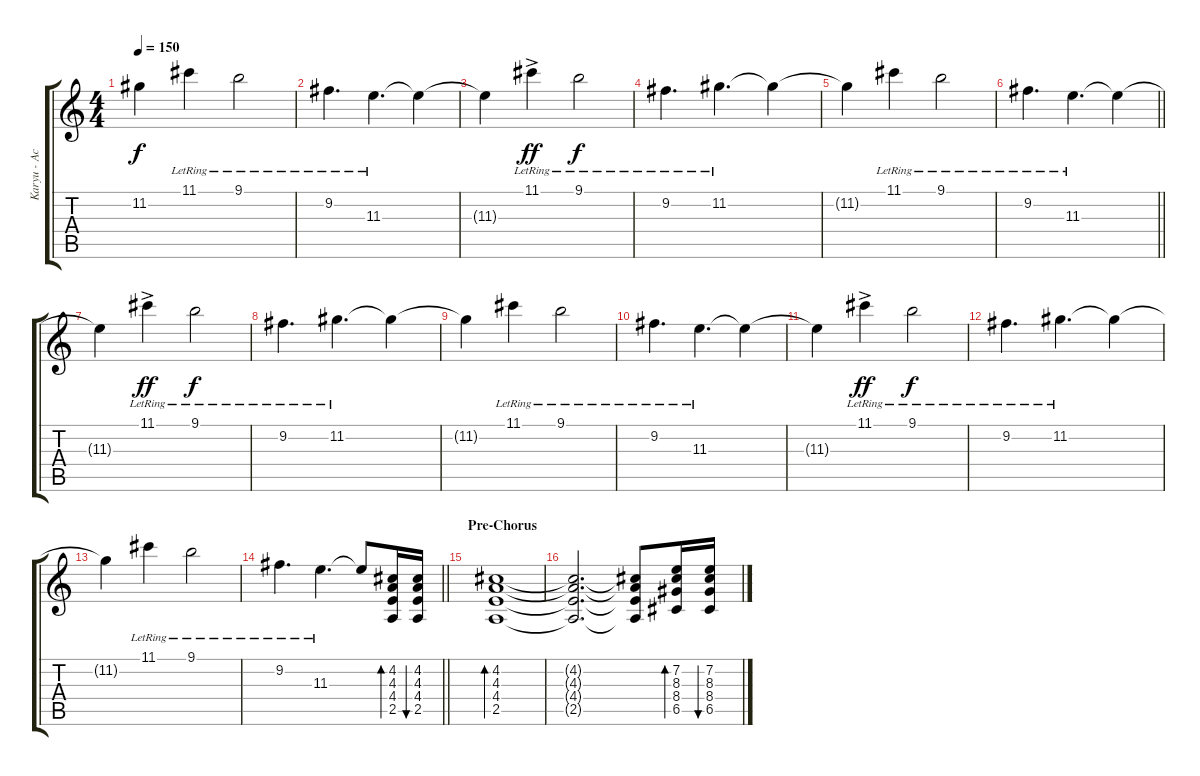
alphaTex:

\track ("Karyu - Acoustic Guitar" "Karyu - Ac") {instrument acousticguitarsteel}
\staff {score tabs}
\tuning (D4 A3 F3 C3 G2 D2) {hide}
\ts (4 4)
\tempo 150
\clef g2
\ks c
11.2{t}.4{dy f} 11.1{lr}.4 9.1{lr}.2 |
9.2{lr}.4{d} 11.3{lr}.4{d} 11.3{t}.4 |
11.3{t}.4 11.1{ac lr}.4{dy ff} 9.1{lr}.2{dy f} |
9.2{lr}.4{d} 11.2{lr}.4{d} 11.2{t}.4 |
11.2{t}.4 11.1{lr}.4 9.1{lr}.2 |
\barLineRight lightlight
9.2{lr}.4{d} 11.3{lr}.4{d} 11.3{t}.4 |
\section ("" "")
11.3{t}.4 11.1{ac lr}.4{dy ff} 9.1{lr}.2{dy f} |
9.2{lr}.4{d} 11.2{lr}.4{d} 11.2{t}.4 |
11.2{t}.4 11.1{lr}.4 9.1{lr}.2 |
9.2{lr}.4{d} 11.3{lr}.4{d} 11.3{t}.4 |
11.3{t}.4 11.1{ac lr}.4{dy ff} 9.1{lr}.2{dy f} |
9.2{lr}.4{d} 11.2{lr}.4{d} 11.2{t}.4 |
11.2{t}.4 11.1{lr}.4 9.1{lr}.2 |
\barLineRight lightlight
9.2{lr}.4{d} 11.3{lr}.4{d} 11.3{t}.8 (4.2 4.3 4.4 2.5).16{bd 120 volume 13 balance 12 instrument acousticguitarsteel} (4.2 4.3 4.4 2.5).16{bu 120} |
\section ("" "Pre-Chorus")
(4.2 4.3 4.4 2.5).1{bd 120} |
(4.2{t} 4.3{t} 4.4{t} 2.5{t}).2{d} (4.2{t} 4.3{t} 4.4{t} 2.5{t}).8 (7.2 8.3 8.4 6.5).16{bd 120} (7.2 8.3 8.4 6.5).16{bu 120}
